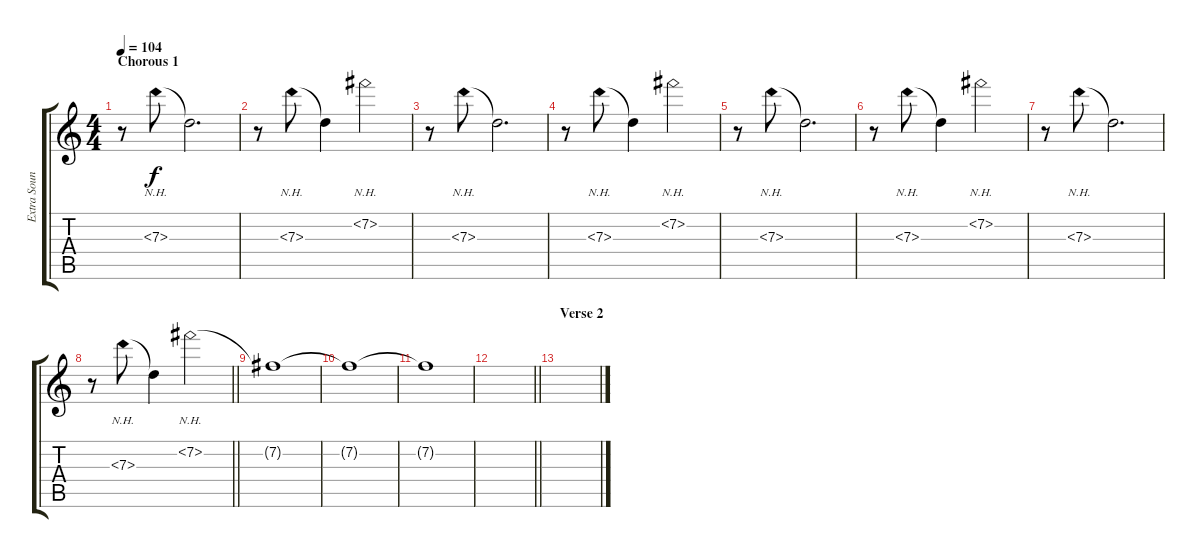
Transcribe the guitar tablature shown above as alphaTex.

\track ("Extra Sound 1" "Extra Soun") {instrument distortionguitar}
\staff {score tabs}
\tuning (E4 B3 G3 D3 A2 D2) {hide}
\ts (4 4)
\section ("" "Chorous 1")
\tempo 104
\clef g2
\ks c
r.8{dy f} 7.3{nh}.8 7.3{t}.2{d} |
r.8 7.3{nh}.8 7.3{t}.4 7.2{nh}.2 |
r.8 7.3{nh}.8 7.3{t}.2{d} |
r.8 7.3{nh}.8 7.3{t}.4 7.2{nh}.2 |
r.8 7.3{nh}.8 7.3{t}.2{d} |
r.8 7.3{nh}.8 7.3{t}.4 7.2{nh}.2 |
r.8 7.3{nh}.8 7.3{t}.2{d} |
\barLineRight lightlight
r.8 7.3{nh}.8 7.3{t}.4 7.2{nh}.2 |
\section ("" "")
7.2{t}.1 |
7.2{t}.1 |
7.2{t}.1 |
\barLineRight lightlight
|
\section ("" "Verse 2")
